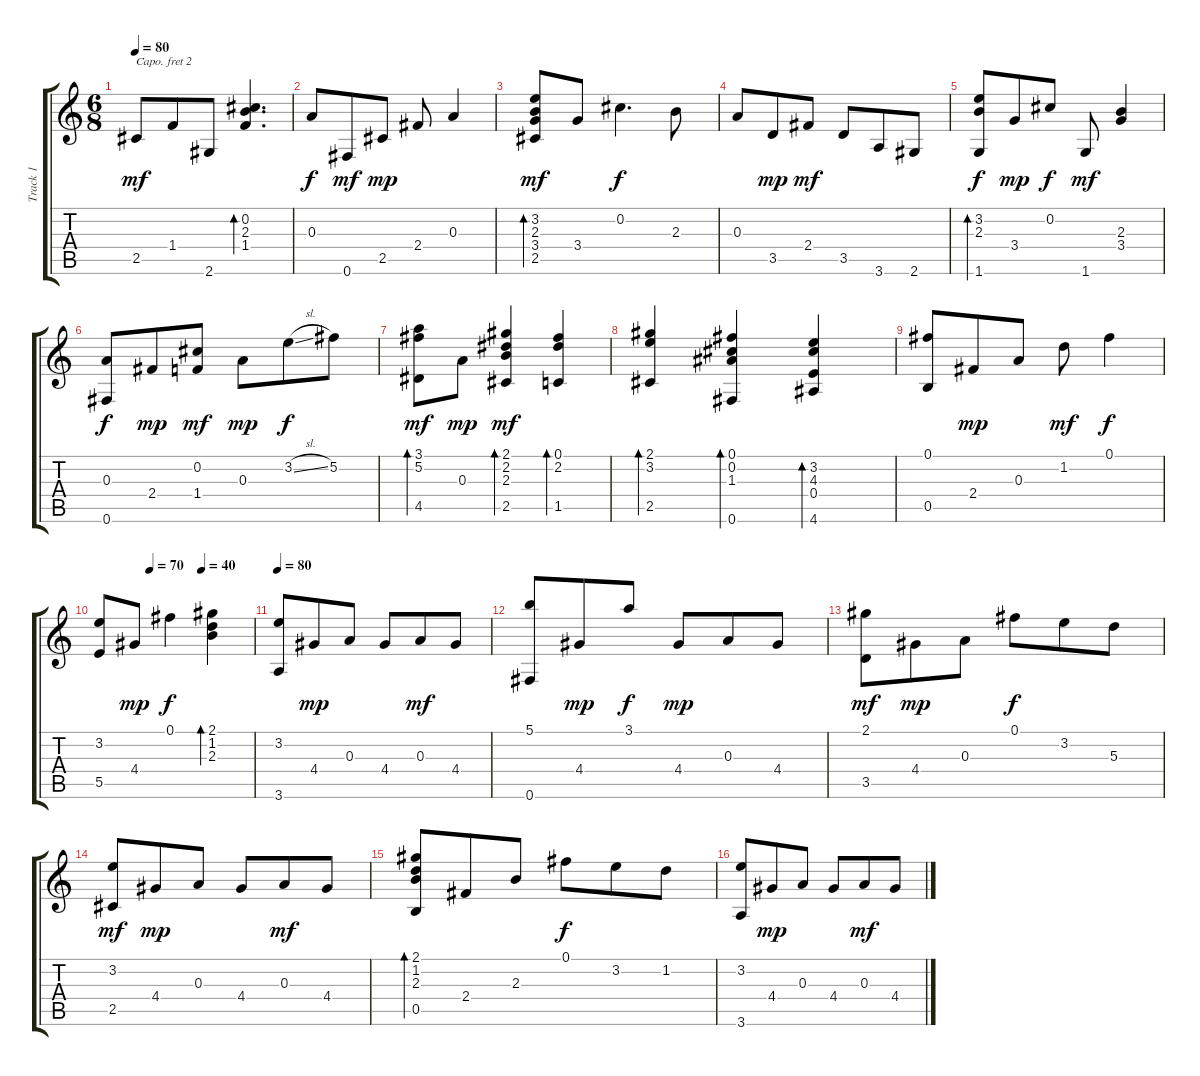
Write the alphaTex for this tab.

\track ("Track 1" "Track 1") {instrument acousticguitarsteel}
\staff {score tabs}
\capo 2
\tuning (E4 B3 G3 D3 A2 E2) {hide}
\ts (6 8)
\tempo 80
\clef g2
\ks c
2.5.8{dy mf} 1.4.8 2.6.8 (0.2 2.3 1.4).4{d bd 60} |
0.3.8{dy f} 0.6.8{dy mf} 2.5.8{dy mp} 2.4.8 0.3.4 |
(3.2 2.3 3.4 2.5).8{bd 60 dy mf} 3.4.8 0.2.4{d dy f} 2.3.8 |
0.3.8 3.5.8{dy mp} 2.4.8{dy mf} 3.5.8 3.6.8 2.6.8 |
(3.2 2.3 1.6).8{bd 60 dy f} 3.4.8{dy mp} 0.2.8{dy f} 1.6.8{dy mf} (2.3 3.4).4 |
(0.3 0.6).8{dy f} 2.4.8{dy mp} (0.2 1.4).8{dy mf} 0.3.8{dy mp} 3.2{sl}.8{dy f} 5.2.8 |
(3.1 5.2 4.5).8{bd 60 txt "" dy mf} 0.3.8{dy mp} (2.1 2.2 2.3 2.5).4{bd 60 dy mf} (0.1 2.2 1.5).4{bd 60} |
(2.1 3.2 2.5).4{bd 60} (0.1 0.2 1.3 0.6).4{bd 60} (3.2 4.3 0.4 4.6).4{bd 60} |
(0.1 0.5).8 2.4.8{dy mp} 0.3.8 1.2.8{dy mf} 0.1.4{dy f} |
\tempo (70 0.3333333333333333)
\tempo (40 0.6666666666666666)
(3.2 5.5).8 4.4.8{dy mp} 0.1.4{dy f} (2.1 1.2 2.3).4{bd 120} |
\tempo 80
(3.2 3.6).8 4.4.8{dy mp} 0.3.8 4.4.8 0.3.8{dy mf} 4.4.8 |
(5.1 0.6).8 4.4.8{dy mp} 3.1.8{dy f} 4.4.8{dy mp} 0.3.8 4.4.8 |
(2.1 3.5).8{dy mf} 4.4.8{dy mp} 0.3.8 0.1.8{dy f} 3.2.8 5.3.8 |
(3.2 2.5).8{dy mf} 4.4.8{dy mp} 0.3.8 4.4.8 0.3.8{dy mf} 4.4.8 |
(2.1 1.2 2.3 0.5).8{bd 60} 2.4.8 2.3.8 0.1.8{dy f} 3.2.8 1.2.8 |
(3.2 3.6).8 4.4.8{dy mp} 0.3.8 4.4.8 0.3.8{dy mf} 4.4.8
